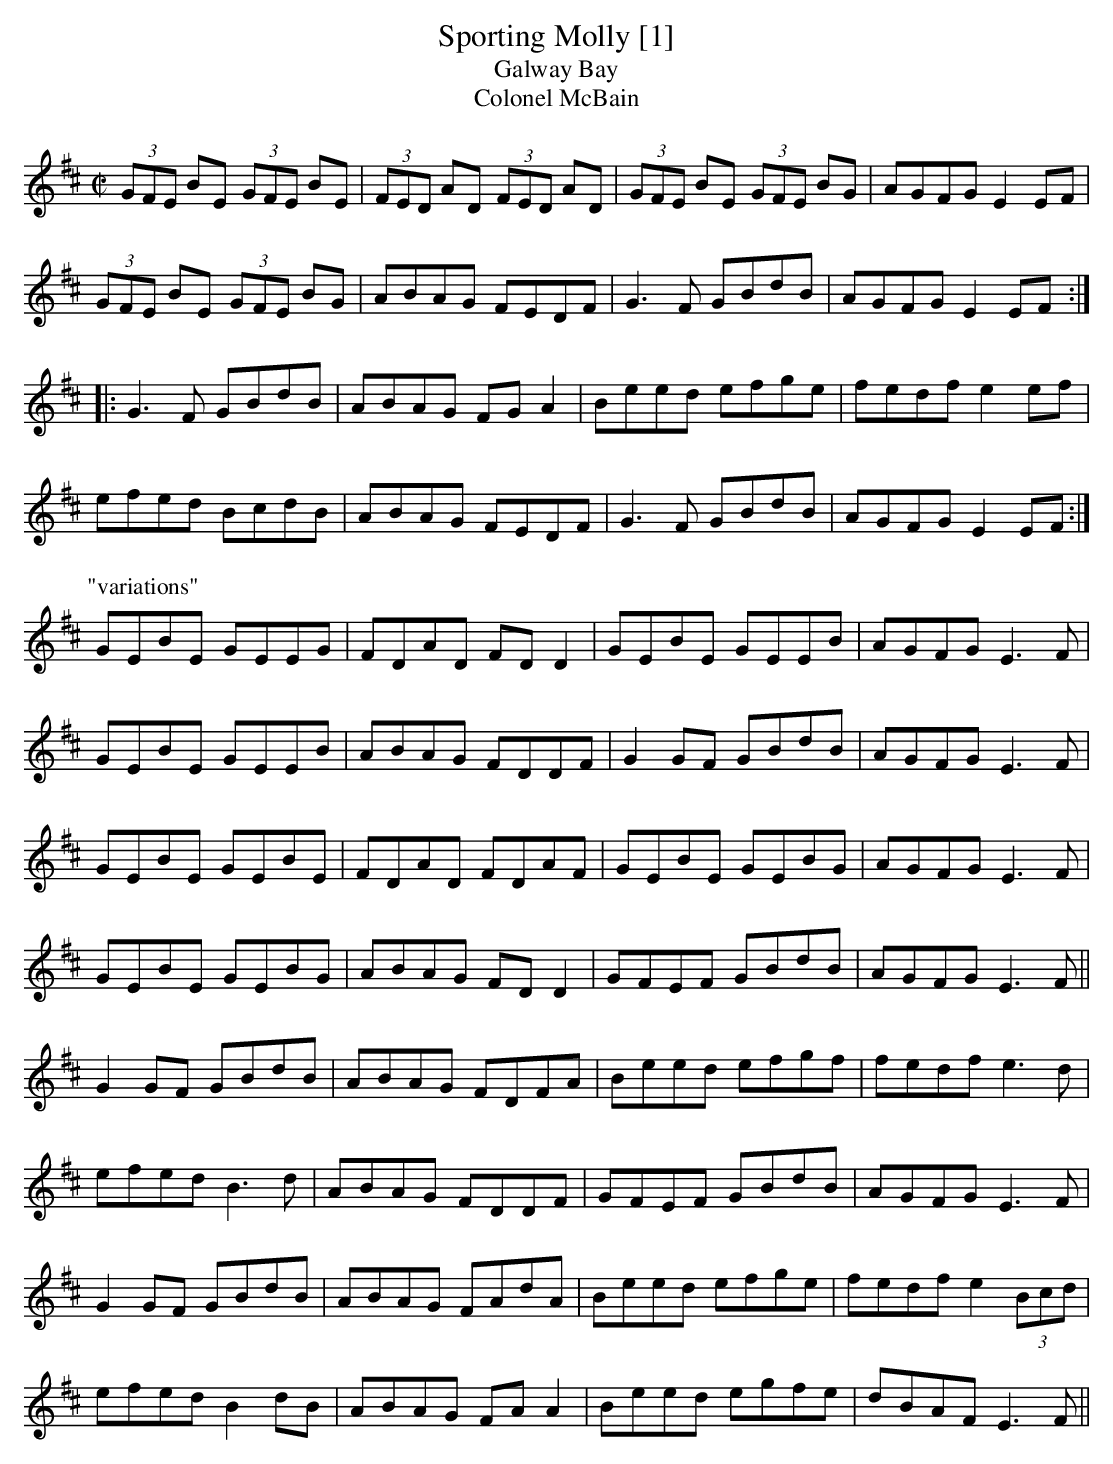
X:1
T:Sporting Molly [1]
T:Galway Bay
T:Colonel McBain
M:C|
K:Edor
(3GFE BE (3GFE BE|(3FED AD (3FED AD|(3GFE BE (3GFE BG|AGFG E2EF|
(3GFE BE (3GFE BG|ABAG FEDF|G3F GBdB|AGFG E2EF:|
|:G3F GBdB|ABAG FGA2|Beed efge|fedf e2ef|
efed BcdB|ABAG FEDF|G3F GBdB|AGFG E2EF:|
P:"variations"
GEBE GEEG|FDAD FDD2|GEBE GEEB|AGFG E3F|
GEBE GEEB|ABAG FDDF|G2GF GBdB|AGFG E3F|
GEBE GEBE|FDAD FDAF|GEBE GEBG|AGFG E3F|
GEBE GEBG|ABAG FDD2|GFEF GBdB|AGFG E3F||
G2GF GBdB|ABAG FDFA|Beed efgf|fedf e3d|
efed B3d|ABAG FDDF|GFEF GBdB|AGFG E3F|
G2GF GBdB|ABAG FAdA|Beed efge|fedf e2 (3Bcd|
efed B2dB|ABAG FAA2|Beed egfe|dBAF E3F||
